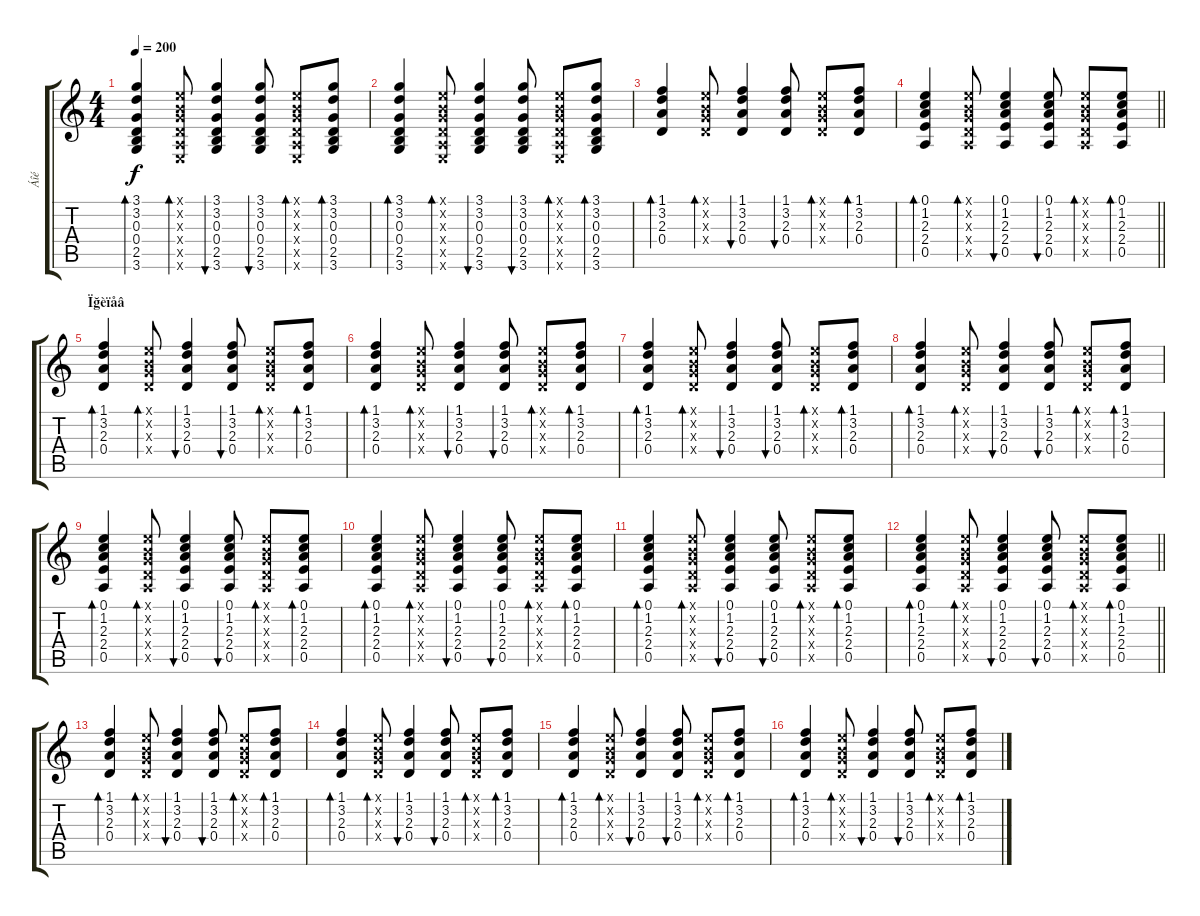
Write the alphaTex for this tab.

\track ("Áîé" "Áîé") {instrument acousticguitarsteel}
\staff {score tabs}
\tuning (E4 B3 G3 D3 A2 E2) {hide}
\ts (4 4)
\tempo 200
\clef g2
\ks c
(3.1 3.2 0.3 0.4 2.5 3.6).4{bd 60 dy f} (0.1{x} 0.2{x} 0.3{x} 0.4{x} 0.5{x} 0.6{x}).8{bd 60} (3.1 3.2 0.3 0.4 2.5 3.6).4{bu 60} (3.1 3.2 0.3 0.4 2.5 3.6).8{bu 60} (0.1{x} 0.2{x} 0.3{x} 0.4{x} 0.5{x} 0.6{x}).8{bd 60} (3.1 3.2 0.3 0.4 2.5 3.6).8{bd 60} |
(3.1 3.2 0.3 0.4 2.5 3.6).4{bd 60} (0.1{x} 0.2{x} 0.3{x} 0.4{x} 0.5{x} 0.6{x}).8{bd 60} (3.1 3.2 0.3 0.4 2.5 3.6).4{bu 60} (3.1 3.2 0.3 0.4 2.5 3.6).8{bu 60} (0.1{x} 0.2{x} 0.3{x} 0.4{x} 0.5{x} 0.6{x}).8{bd 60} (3.1 3.2 0.3 0.4 2.5 3.6).8{bd 60} |
(1.1 3.2 2.3 0.4).4{bd 60} (0.1{x} 0.2{x} 0.3{x} 0.4{x}).8{bd 60} (1.1 3.2 2.3 0.4).4{bu 60} (1.1 3.2 2.3 0.4).8{bu 60} (0.1{x} 0.2{x} 0.3{x} 0.4{x}).8{bd 60} (1.1 3.2 2.3 0.4).8{bd 60} |
\barLineRight lightlight
(0.1 1.2 2.3 2.4 0.5).4{bd 60} (0.1{x} 0.2{x} 0.3{x} 0.4{x} 0.5{x}).8{bd 60} (0.1 1.2 2.3 2.4 0.5).4{bu 60} (0.1 1.2 2.3 2.4 0.5).8{bu 60} (0.1{x} 0.2{x} 0.3{x} 0.4{x} 0.5{x}).8{bd 60} (0.1 1.2 2.3 2.4 0.5).8{bd 60} |
\section ("" "Ïğèïåâ")
(1.1 3.2 2.3 0.4).4{bd 60} (0.1{x} 0.2{x} 0.3{x} 0.4{x}).8{bd 60} (1.1 3.2 2.3 0.4).4{bu 60} (1.1 3.2 2.3 0.4).8{bu 60} (0.1{x} 0.2{x} 0.3{x} 0.4{x}).8{bd 60} (1.1 3.2 2.3 0.4).8{bd 60} |
(1.1 3.2 2.3 0.4).4{bd 60} (0.1{x} 0.2{x} 0.3{x} 0.4{x}).8{bd 60} (1.1 3.2 2.3 0.4).4{bu 60} (1.1 3.2 2.3 0.4).8{bu 60} (0.1{x} 0.2{x} 0.3{x} 0.4{x}).8{bd 60} (1.1 3.2 2.3 0.4).8{bd 60} |
(1.1 3.2 2.3 0.4).4{bd 60} (0.1{x} 0.2{x} 0.3{x} 0.4{x}).8{bd 60} (1.1 3.2 2.3 0.4).4{bu 60} (1.1 3.2 2.3 0.4).8{bu 60} (0.1{x} 0.2{x} 0.3{x} 0.4{x}).8{bd 60} (1.1 3.2 2.3 0.4).8{bd 60} |
(1.1 3.2 2.3 0.4).4{bd 60} (0.1{x} 0.2{x} 0.3{x} 0.4{x}).8{bd 60} (1.1 3.2 2.3 0.4).4{bu 60} (1.1 3.2 2.3 0.4).8{bu 60} (0.1{x} 0.2{x} 0.3{x} 0.4{x}).8{bd 60} (1.1 3.2 2.3 0.4).8{bd 60} |
(0.1 1.2 2.3 2.4 0.5).4{bd 60} (0.1{x} 0.2{x} 0.3{x} 0.4{x} 0.5{x}).8{bd 60} (0.1 1.2 2.3 2.4 0.5).4{bu 60} (0.1 1.2 2.3 2.4 0.5).8{bu 60} (0.1{x} 0.2{x} 0.3{x} 0.4{x} 0.5{x}).8{bd 60} (0.1 1.2 2.3 2.4 0.5).8{bd 60} |
(0.1 1.2 2.3 2.4 0.5).4{bd 60} (0.1{x} 0.2{x} 0.3{x} 0.4{x} 0.5{x}).8{bd 60} (0.1 1.2 2.3 2.4 0.5).4{bu 60} (0.1 1.2 2.3 2.4 0.5).8{bu 60} (0.1{x} 0.2{x} 0.3{x} 0.4{x} 0.5{x}).8{bd 60} (0.1 1.2 2.3 2.4 0.5).8{bd 60} |
(0.1 1.2 2.3 2.4 0.5).4{bd 60} (0.1{x} 0.2{x} 0.3{x} 0.4{x} 0.5{x}).8{bd 60} (0.1 1.2 2.3 2.4 0.5).4{bu 60} (0.1 1.2 2.3 2.4 0.5).8{bu 60} (0.1{x} 0.2{x} 0.3{x} 0.4{x} 0.5{x}).8{bd 60} (0.1 1.2 2.3 2.4 0.5).8{bd 60} |
\barLineRight lightlight
(0.1 1.2 2.3 2.4 0.5).4{bd 60} (0.1{x} 0.2{x} 0.3{x} 0.4{x} 0.5{x}).8{bd 60} (0.1 1.2 2.3 2.4 0.5).4{bu 60} (0.1 1.2 2.3 2.4 0.5).8{bu 60} (0.1{x} 0.2{x} 0.3{x} 0.4{x} 0.5{x}).8{bd 60} (0.1 1.2 2.3 2.4 0.5).8{bd 60} |
(1.1 3.2 2.3 0.4).4{bd 60} (0.1{x} 0.2{x} 0.3{x} 0.4{x}).8{bd 60} (1.1 3.2 2.3 0.4).4{bu 60} (1.1 3.2 2.3 0.4).8{bu 60} (0.1{x} 0.2{x} 0.3{x} 0.4{x}).8{bd 60} (1.1 3.2 2.3 0.4).8{bd 60} |
(1.1 3.2 2.3 0.4).4{bd 60} (0.1{x} 0.2{x} 0.3{x} 0.4{x}).8{bd 60} (1.1 3.2 2.3 0.4).4{bu 60} (1.1 3.2 2.3 0.4).8{bu 60} (0.1{x} 0.2{x} 0.3{x} 0.4{x}).8{bd 60} (1.1 3.2 2.3 0.4).8{bd 60} |
(1.1 3.2 2.3 0.4).4{bd 60} (0.1{x} 0.2{x} 0.3{x} 0.4{x}).8{bd 60} (1.1 3.2 2.3 0.4).4{bu 60} (1.1 3.2 2.3 0.4).8{bu 60} (0.1{x} 0.2{x} 0.3{x} 0.4{x}).8{bd 60} (1.1 3.2 2.3 0.4).8{bd 60} |
(1.1 3.2 2.3 0.4).4{bd 60} (0.1{x} 0.2{x} 0.3{x} 0.4{x}).8{bd 60} (1.1 3.2 2.3 0.4).4{bu 60} (1.1 3.2 2.3 0.4).8{bu 60} (0.1{x} 0.2{x} 0.3{x} 0.4{x}).8{bd 60} (1.1 3.2 2.3 0.4).8{bd 60}
